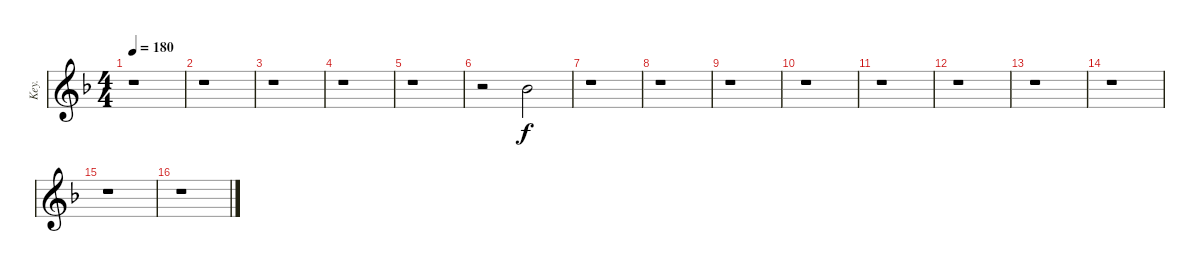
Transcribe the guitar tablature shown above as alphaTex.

\track ("Key." "Key.") {instrument lead1square}
\staff {score}
\tuning (E4 B3 G3 D3 A2 E2) {hide}
\ts (4 4)
\tempo 180
\clef g2
\ks f
r.1{dy f} |
r.1 |
r.1 |
r.1 |
r.1 |
r.2 6.1.2 |
r.1 |
r.1 |
r.1 |
r.1 |
r.1 |
r.1 |
r.1 |
r.1 |
r.1 |
r.1
